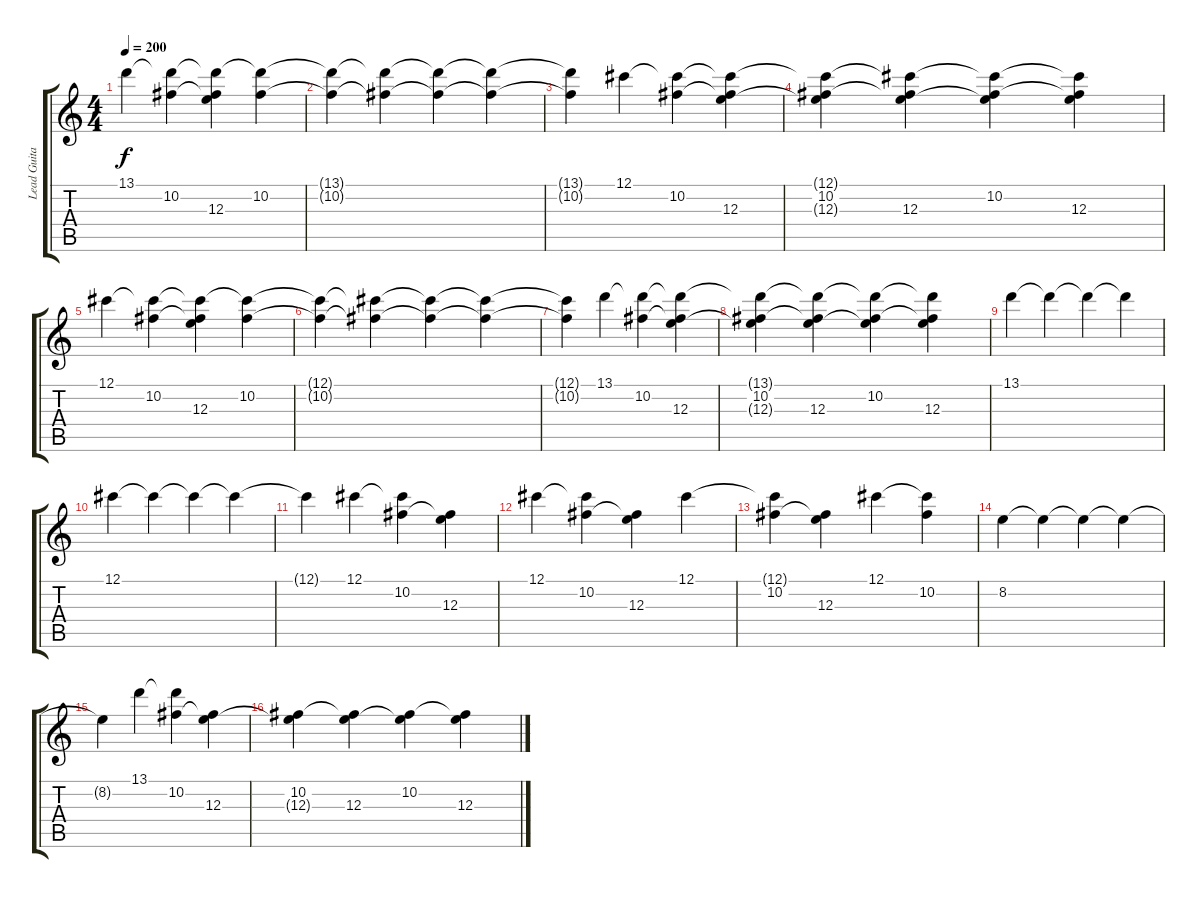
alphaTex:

\track ("Lead Guitar" "Lead Guita") {instrument distortionguitar}
\staff {score tabs}
\tuning (Db4 Ab3 E3 B2 Gb2 B1) {hide}
\ts (4 4)
\tempo 200
\clef g2
\ks c
13.1.4{dy f} (13.1{t} 10.2).4 (13.1{t} 10.2{t} 12.3).4 (13.1{t} 10.2).4 |
(13.1{t} 10.2{t}).4 (13.1{t} 10.2{t}).4 (13.1{t} 10.2{t}).4 (13.1{t} 10.2{t}).4 |
(13.1{t} 10.2{t}).4 12.1.4 (12.1{t} 10.2).4 (12.1{t} 10.2{t} 12.3).4 |
(12.1{t} 10.2 12.3{t}).4 (12.1{t} 10.2{t} 12.3).4 (12.1{t} 10.2 12.3{t}).4 (12.1{t} 10.2{t} 12.3).4 |
12.1.4 (12.1{t} 10.2).4 (12.1{t} 10.2{t} 12.3).4 (12.1{t} 10.2).4 |
(12.1{t} 10.2{t}).4 (12.1{t} 10.2{t}).4 (12.1{t} 10.2{t}).4 (12.1{t} 10.2{t}).4 |
(12.1{t} 10.2{t}).4 13.1.4 (13.1{t} 10.2).4 (13.1{t} 10.2{t} 12.3).4 |
(13.1{t} 10.2 12.3{t}).4 (13.1{t} 10.2{t} 12.3).4 (13.1{t} 10.2 12.3{t}).4 (13.1{t} 10.2{t} 12.3).4 |
13.1.4 13.1{t}.4 13.1{t}.4 13.1{t}.4 |
12.1.4 12.1{t}.4 12.1{t}.4 12.1{t}.4 |
12.1{t}.4 12.1.4 (12.1{t} 10.2).4 (10.2{t} 12.3).4 |
12.1.4 (12.1{t} 10.2).4 (10.2{t} 12.3).4 12.1.4 |
(12.1{t} 10.2).4 (10.2{t} 12.3).4 12.1.4 (12.1{t} 10.2).4 |
8.2.4 8.2{t}.4 8.2{t}.4 8.2{t}.4 |
8.2{t}.4 13.1.4 (13.1{t} 10.2).4 (10.2{t} 12.3).4 |
(10.2 12.3{t}).4 (10.2{t} 12.3).4 (10.2 12.3{t}).4 (10.2{t} 12.3).4
